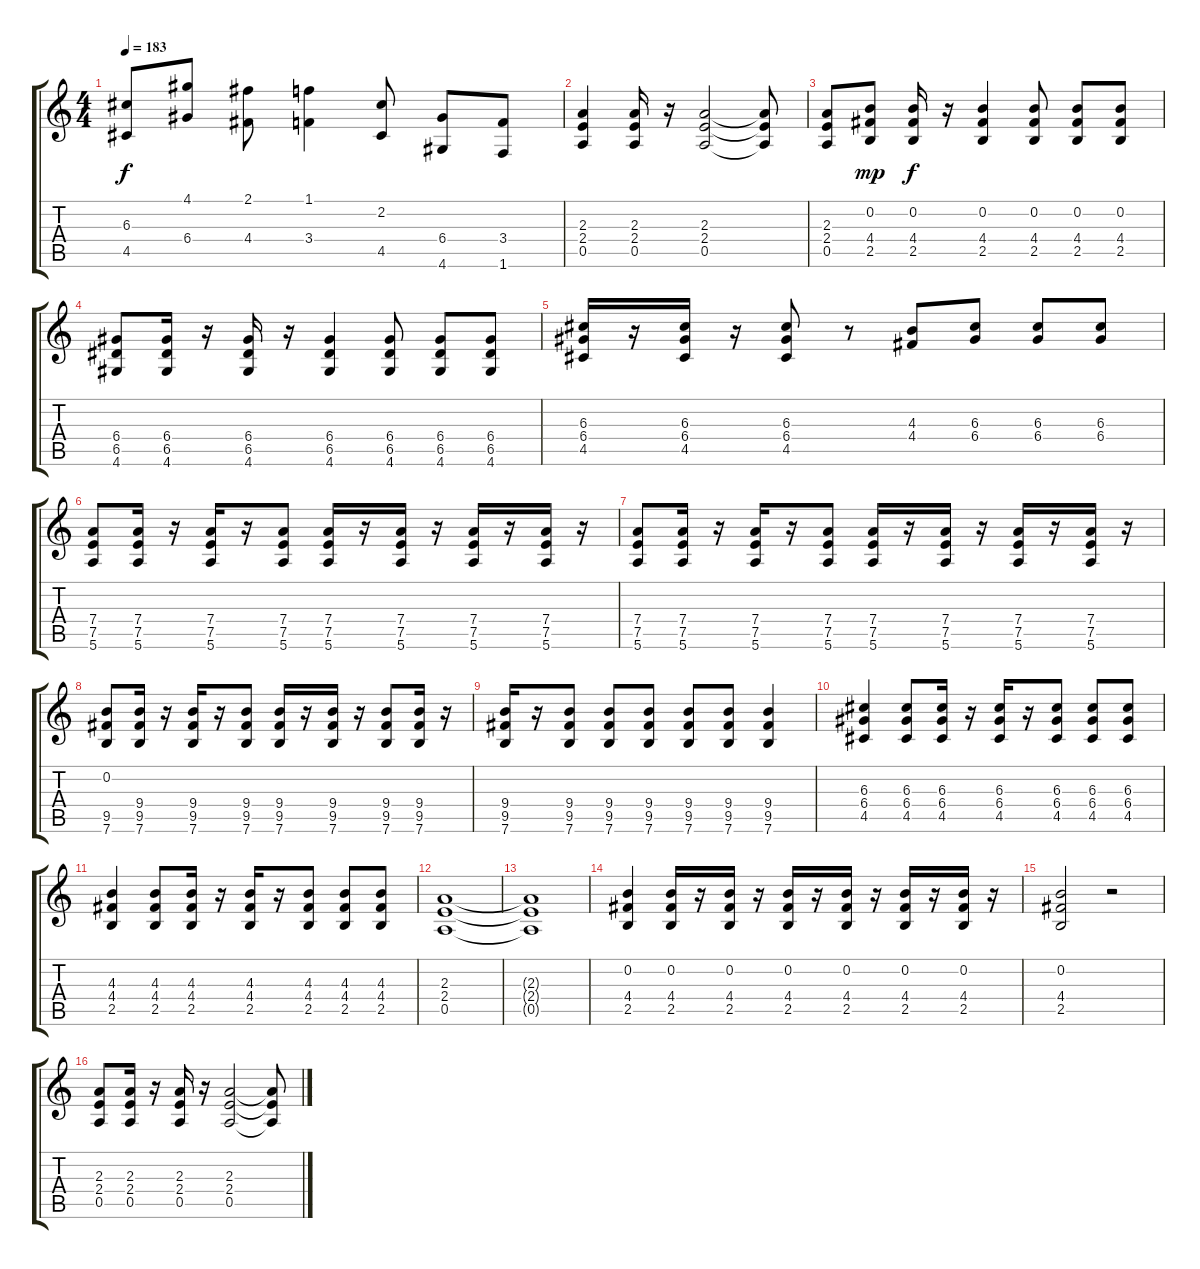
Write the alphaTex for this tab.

\track "" {instrument overdrivenguitar}
\staff {score tabs}
\tuning (E4 B3 G3 D3 A2 E2) {hide}
\ts (4 4)
\tempo 183
\clef g2
\ks c
(6.3 4.5).8{dy f} (4.1 6.4).8 (2.1 4.4).8 (1.1 3.4).4 (2.2 4.5).8 (6.4 4.6).8 (3.4 1.6).8 |
(2.3 2.4 0.5).4 (2.3 2.4 0.5).16 r.16 (2.3 2.4 0.5).2 (2.3{t} 2.4{t} 0.5{t}).8 |
(2.3 2.4 0.5).8 (0.2 4.4 2.5).8{dy mp} (0.2 4.4 2.5).16{dy f} r.16 (0.2 4.4 2.5).4 (0.2 4.4 2.5).8 (0.2 4.4 2.5).8 (0.2 4.4 2.5).8 |
(6.4 6.5 4.6).8 (6.4 6.5 4.6).16 r.16 (6.4 6.5 4.6).16 r.16 (6.4 6.5 4.6).4 (6.4 6.5 4.6).8 (6.4 6.5 4.6).8 (6.4 6.5 4.6).8 |
(6.3 6.4 4.5).16 r.16 (6.3 6.4 4.5).16 r.16 (6.3 6.4 4.5).8 r.8 (4.3 4.4).8 (6.3 6.4).8 (6.3 6.4).8 (6.3 6.4).8 |
(7.4 7.5 5.6).8 (7.4 7.5 5.6).16 r.16 (7.4 7.5 5.6).16 r.16 (7.4 7.5 5.6).8 (7.4 7.5 5.6).16 r.16 (7.4 7.5 5.6).16 r.16 (7.4 7.5 5.6).16 r.16 (7.4 7.5 5.6).16 r.16 |
(7.4 7.5 5.6).8 (7.4 7.5 5.6).16 r.16 (7.4 7.5 5.6).16 r.16 (7.4 7.5 5.6).8 (7.4 7.5 5.6).16 r.16 (7.4 7.5 5.6).16 r.16 (7.4 7.5 5.6).16 r.16 (7.4 7.5 5.6).16 r.16 |
(0.2 9.5 7.6).8 (9.4 9.5 7.6).16 r.16 (9.4 9.5 7.6).16 r.16 (9.4 9.5 7.6).8 (9.4 9.5 7.6).16 r.16 (9.4 9.5 7.6).16 r.16 (9.4 9.5 7.6).8 (9.4 9.5 7.6).16 r.16 |
(9.4 9.5 7.6).16 r.16 (9.4 9.5 7.6).8 (9.4 9.5 7.6).8 (9.4 9.5 7.6).8 (9.4 9.5 7.6).8 (9.4 9.5 7.6).8 (9.4 9.5 7.6).4 |
(6.3 6.4 4.5).4 (6.3 6.4 4.5).8 (6.3 6.4 4.5).16 r.16 (6.3 6.4 4.5).16 r.16 (6.3 6.4 4.5).8 (6.3 6.4 4.5).8 (6.3 6.4 4.5).8 |
(4.3 4.4 2.5).4 (4.3 4.4 2.5).8 (4.3 4.4 2.5).16 r.16 (4.3 4.4 2.5).16 r.16 (4.3 4.4 2.5).8 (4.3 4.4 2.5).8 (4.3 4.4 2.5).8 |
(2.3 2.4 0.5).1 |
(2.3{t} 2.4{t} 0.5{t}).1 |
(0.2 4.4 2.5).4 (0.2 4.4 2.5).16 r.16 (0.2 4.4 2.5).16 r.16 (0.2 4.4 2.5).16 r.16 (0.2 4.4 2.5).16 r.16 (0.2 4.4 2.5).16 r.16 (0.2 4.4 2.5).16 r.16 |
(0.2 4.4 2.5).2 r.2 |
(2.3 2.4 0.5).8 (2.3 2.4 0.5).16 r.16 (2.3 2.4 0.5).16 r.16 (2.3 2.4 0.5).2 (2.3{t} 2.4{t} 0.5{t}).8
